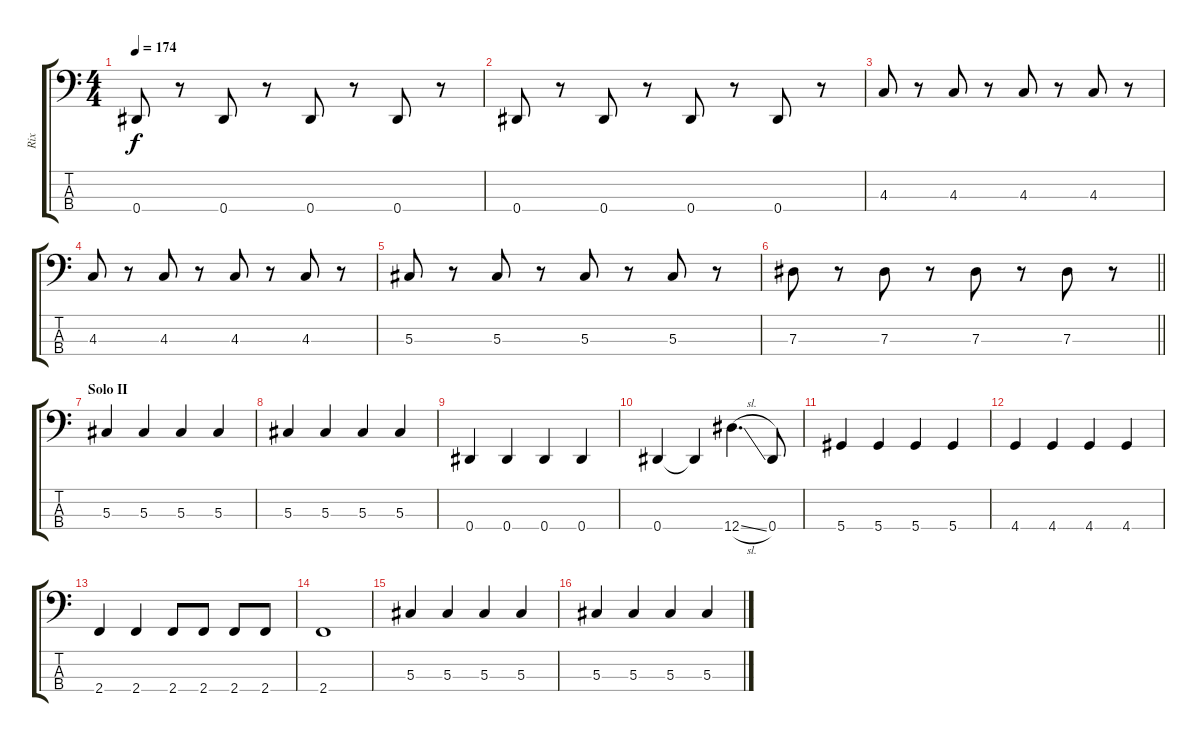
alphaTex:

\track ("Rix" "Rix") {instrument electricbasspick}
\staff {score tabs}
\tuning (Gb2 Db2 Ab1 Eb1) {hide}
\ts (4 4)
\tempo 174
\clef f4
\ks c
0.4.8{dy f} r.8 0.4.8 r.8 0.4.8 r.8 0.4.8 r.8 |
0.4.8 r.8 0.4.8 r.8 0.4.8 r.8 0.4.8 r.8 |
4.3.8 r.8 4.3.8 r.8 4.3.8 r.8 4.3.8 r.8 |
4.3.8 r.8 4.3.8 r.8 4.3.8 r.8 4.3.8 r.8 |
5.3.8 r.8 5.3.8 r.8 5.3.8 r.8 5.3.8 r.8 |
\barLineRight lightlight
7.3.8 r.8 7.3.8 r.8 7.3.8 r.8 7.3.8 r.8 |
\section ("" "Solo II")
5.3.4 5.3.4 5.3.4 5.3.4 |
5.3.4 5.3.4 5.3.4 5.3.4 |
0.4.4 0.4.4 0.4.4 0.4.4 |
0.4.4 0.4{t}.4 12.4{sl}.4{d} 0.4.8 |
5.4.4 5.4.4 5.4.4 5.4.4 |
4.4.4 4.4.4 4.4.4 4.4.4 |
2.4.4 2.4.4 2.4.8 2.4.8 2.4.8 2.4.8 |
2.4.1 |
5.3.4 5.3.4 5.3.4 5.3.4 |
5.3.4 5.3.4 5.3.4 5.3.4
